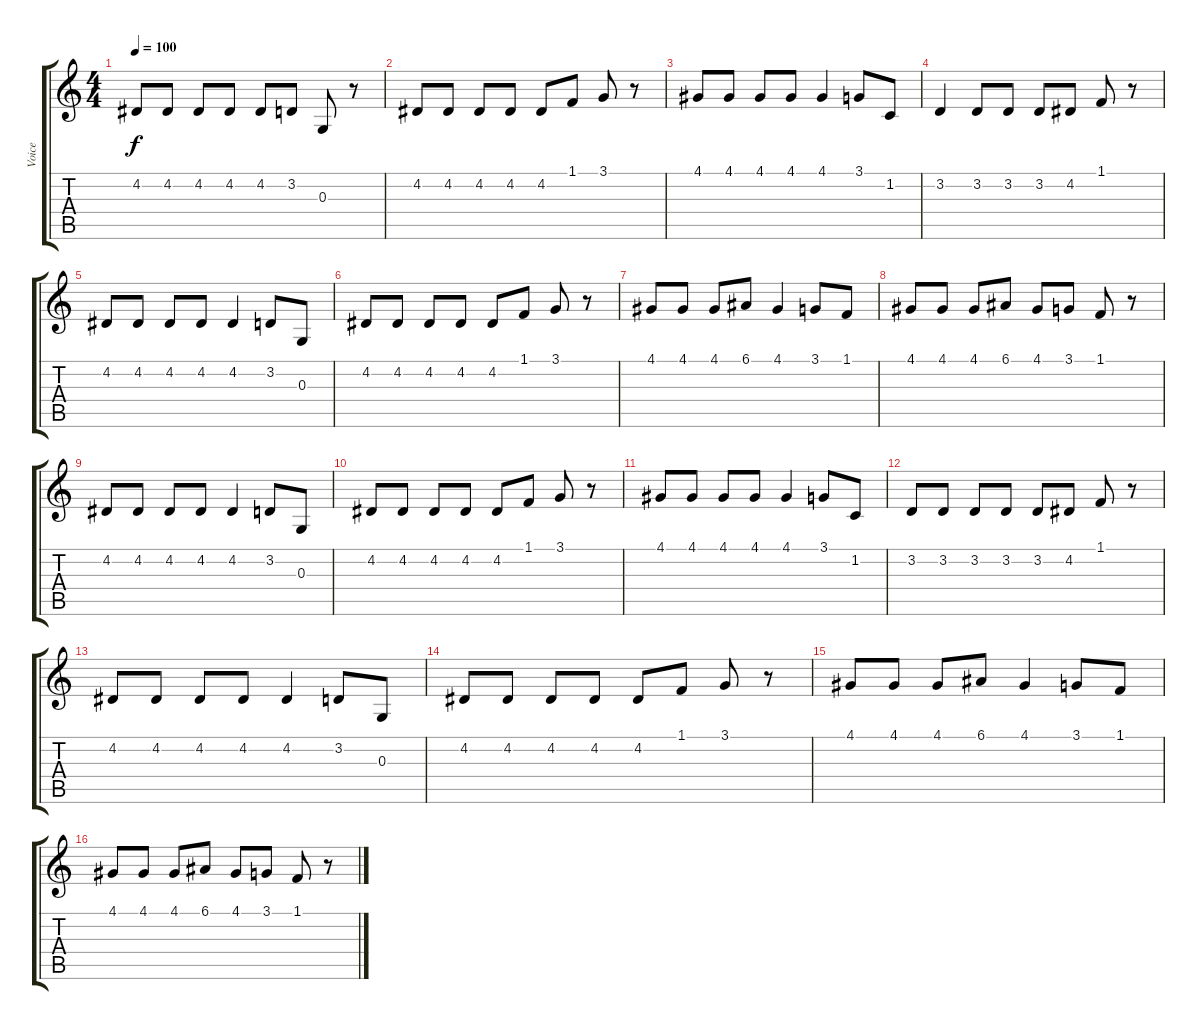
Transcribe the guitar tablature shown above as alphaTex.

\track ("Voice" "Voice") {instrument electricpiano1}
\staff {score tabs}
\tuning (E4 B3 G3 D3 A2 E2) {hide}
\ts (4 4)
\tempo 100
\clef g2
\ks c
4.2.8{dy f} 4.2.8 4.2.8 4.2.8 4.2.8 3.2.8 0.3.8 r.8 |
4.2.8 4.2.8 4.2.8 4.2.8 4.2.8 1.1.8 3.1.8 r.8 |
4.1.8 4.1.8 4.1.8 4.1.8 4.1.4 3.1.8 1.2.8 |
3.2.4 3.2.8 3.2.8 3.2.8 4.2.8 1.1.8 r.8 |
4.2.8 4.2.8 4.2.8 4.2.8 4.2.4 3.2.8 0.3.8 |
4.2.8 4.2.8 4.2.8 4.2.8 4.2.8 1.1.8 3.1.8 r.8 |
4.1.8 4.1.8 4.1.8 6.1.8 4.1.4 3.1.8 1.1.8 |
4.1.8 4.1.8 4.1.8 6.1.8 4.1.8 3.1.8 1.1.8 r.8 |
4.2.8 4.2.8 4.2.8 4.2.8 4.2.4 3.2.8 0.3.8 |
4.2.8 4.2.8 4.2.8 4.2.8 4.2.8 1.1.8 3.1.8 r.8 |
4.1.8 4.1.8 4.1.8 4.1.8 4.1.4 3.1.8 1.2.8 |
3.2.8 3.2.8 3.2.8 3.2.8 3.2.8 4.2.8 1.1.8 r.8 |
4.2.8 4.2.8 4.2.8 4.2.8 4.2.4 3.2.8 0.3.8 |
4.2.8 4.2.8 4.2.8 4.2.8 4.2.8 1.1.8 3.1.8 r.8 |
4.1.8 4.1.8 4.1.8 6.1.8 4.1.4 3.1.8 1.1.8 |
4.1.8 4.1.8 4.1.8 6.1.8 4.1.8 3.1.8 1.1.8 r.8
